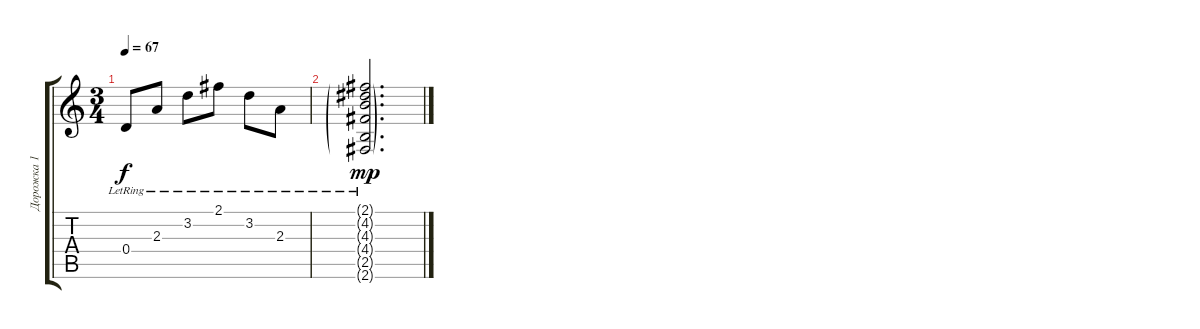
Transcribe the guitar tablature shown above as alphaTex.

\track ("Дорожка 1" "Дорожка 1") {instrument acousticguitarsteel}
\staff {score tabs}
\tuning (E4 B3 G3 D3 A2 E2) {hide}
\ts (3 4)
\tempo 67
\clef g2
\ks c
0.4{lr}.8{dy f} 2.3{lr}.8 3.2{lr}.8 2.1{lr}.8 3.2{lr}.8 2.3{lr}.8 |
(2.1{g lr} 4.2{g lr} 4.3{g lr} 4.4{g lr} 2.5{g lr} 2.6{g lr}).2{d dy mp}
